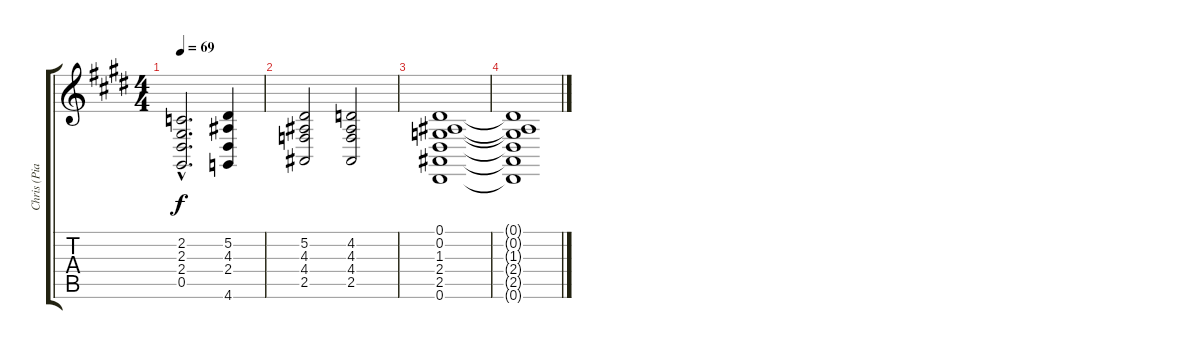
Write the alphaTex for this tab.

\track ("Chris (Piano)" "Chris (Pia") {instrument acousticgrandpiano}
\staff {score tabs}
\tuning (Eb4 Bb3 Gb3 Db3 Ab2 Eb2) {hide}
\ts (4 4)
\tempo 69
\clef g2
\ks e
(2.2{hac} 2.3{hac} 2.4{hac} 0.5{hac}).2{d dy f} (5.2 4.3 2.4 4.6).4 |
(5.2 4.3 4.4 2.5).2 (4.2 4.3 4.4 2.5).2 |
(0.1 0.2 1.3 2.4 2.5 0.6).1 |
(0.1{t} 0.2{t} 1.3{t} 2.4{t} 2.5{t} 0.6{t}).1
